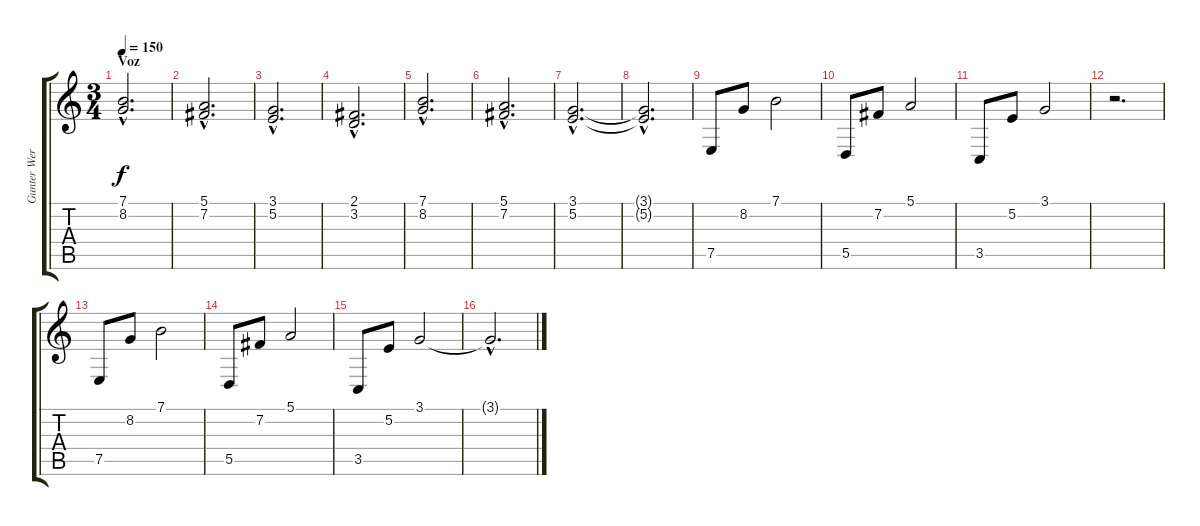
\track ("Gunter Werno" "Gunter Wer") {instrument brightacousticpiano}
\staff {score tabs}
\tuning (E4 B3 G3 D3 A2 E2) {hide}
\ts (3 4)
\section ("" "Voz")
\tempo 150
\clef g2
\ks c
(7.1{hac} 8.2{hac}).2{d dy f volume 8 instrument stringensemble1} |
(5.1{hac} 7.2{hac}).2{d} |
(3.1{hac} 5.2{hac}).2{d} |
(2.1{hac} 3.2{hac}).2{d} |
(7.1{hac} 8.2{hac}).2{d volume 8 instrument stringensemble1} |
(5.1{hac} 7.2{hac}).2{d} |
(3.1{hac} 5.2{hac}).2{d} |
(3.1{hac t} 5.2{hac t}).2{d} |
7.5.8{volume 13 instrument brightacousticpiano} 8.2.8 7.1.2 |
5.5.8 7.2.8 5.1.2 |
3.5.8 5.2.8 3.1.2 |
r.2{d} |
7.5.8 8.2.8 7.1.2 |
5.5.8 7.2.8 5.1.2 |
3.5.8 5.2.8 3.1.2 |
3.1{hac t}.2{d}
